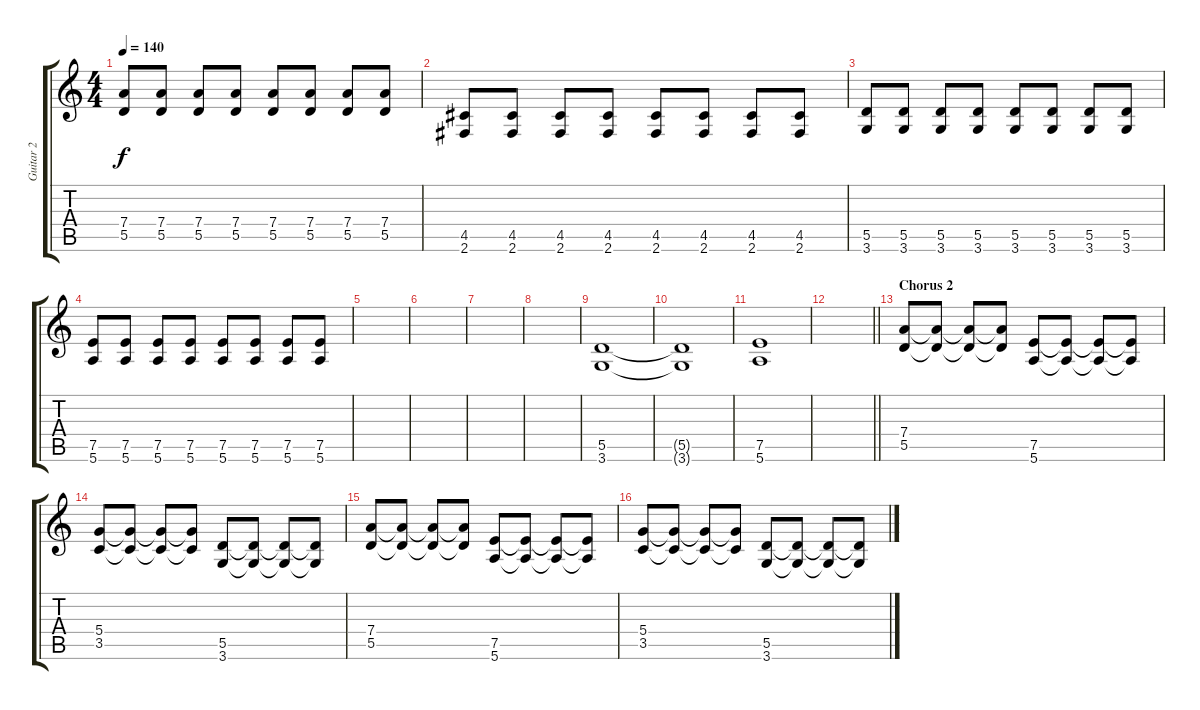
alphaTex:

\track ("Guitar 2" "Guitar 2") {instrument overdrivenguitar}
\staff {score tabs}
\tuning (E4 B3 G3 D3 A2 E2) {hide}
\ts (4 4)
\tempo 140
\clef g2
\ks c
(7.4 5.5).8{dy f} (7.4 5.5).8 (7.4 5.5).8 (7.4 5.5).8 (7.4 5.5).8 (7.4 5.5).8 (7.4 5.5).8 (7.4 5.5).8 |
(4.5 2.6).8 (4.5 2.6).8 (4.5 2.6).8 (4.5 2.6).8 (4.5 2.6).8 (4.5 2.6).8 (4.5 2.6).8 (4.5 2.6).8 |
(5.5 3.6).8 (5.5 3.6).8 (5.5 3.6).8 (5.5 3.6).8 (5.5 3.6).8 (5.5 3.6).8 (5.5 3.6).8 (5.5 3.6).8 |
(7.5 5.6).8 (7.5 5.6).8 (7.5 5.6).8 (7.5 5.6).8 (7.5 5.6).8 (7.5 5.6).8 (7.5 5.6).8 (7.5 5.6).8 |
|
|
|
|
(5.5 3.6).1 |
(5.5{t} 3.6{t}).1 |
(7.5 5.6).1 |
\barLineRight lightlight
|
\section ("" "Chorus 2")
(7.4 5.5).8 (7.4{t} 5.5{t}).8 (7.4{t} 5.5{t}).8 (7.4{t} 5.5{t}).8 (7.5 5.6).8 (7.5{t} 5.6{t}).8 (7.5{t} 5.6{t}).8 (7.5{t} 5.6{t}).8 |
(5.4 3.5).8 (5.4{t} 3.5{t}).8 (5.4{t} 3.5{t}).8 (5.4{t} 3.5{t}).8 (5.5 3.6).8 (5.5{t} 3.6{t}).8 (5.5{t} 3.6{t}).8 (5.5{t} 3.6{t}).8 |
(7.4 5.5).8 (7.4{t} 5.5{t}).8 (7.4{t} 5.5{t}).8 (7.4{t} 5.5{t}).8 (7.5 5.6).8 (7.5{t} 5.6{t}).8 (7.5{t} 5.6{t}).8 (7.5{t} 5.6{t}).8 |
(5.4 3.5).8 (5.4{t} 3.5{t}).8 (5.4{t} 3.5{t}).8 (5.4{t} 3.5{t}).8 (5.5 3.6).8 (5.5{t} 3.6{t}).8 (5.5{t} 3.6{t}).8 (5.5{t} 3.6{t}).8
